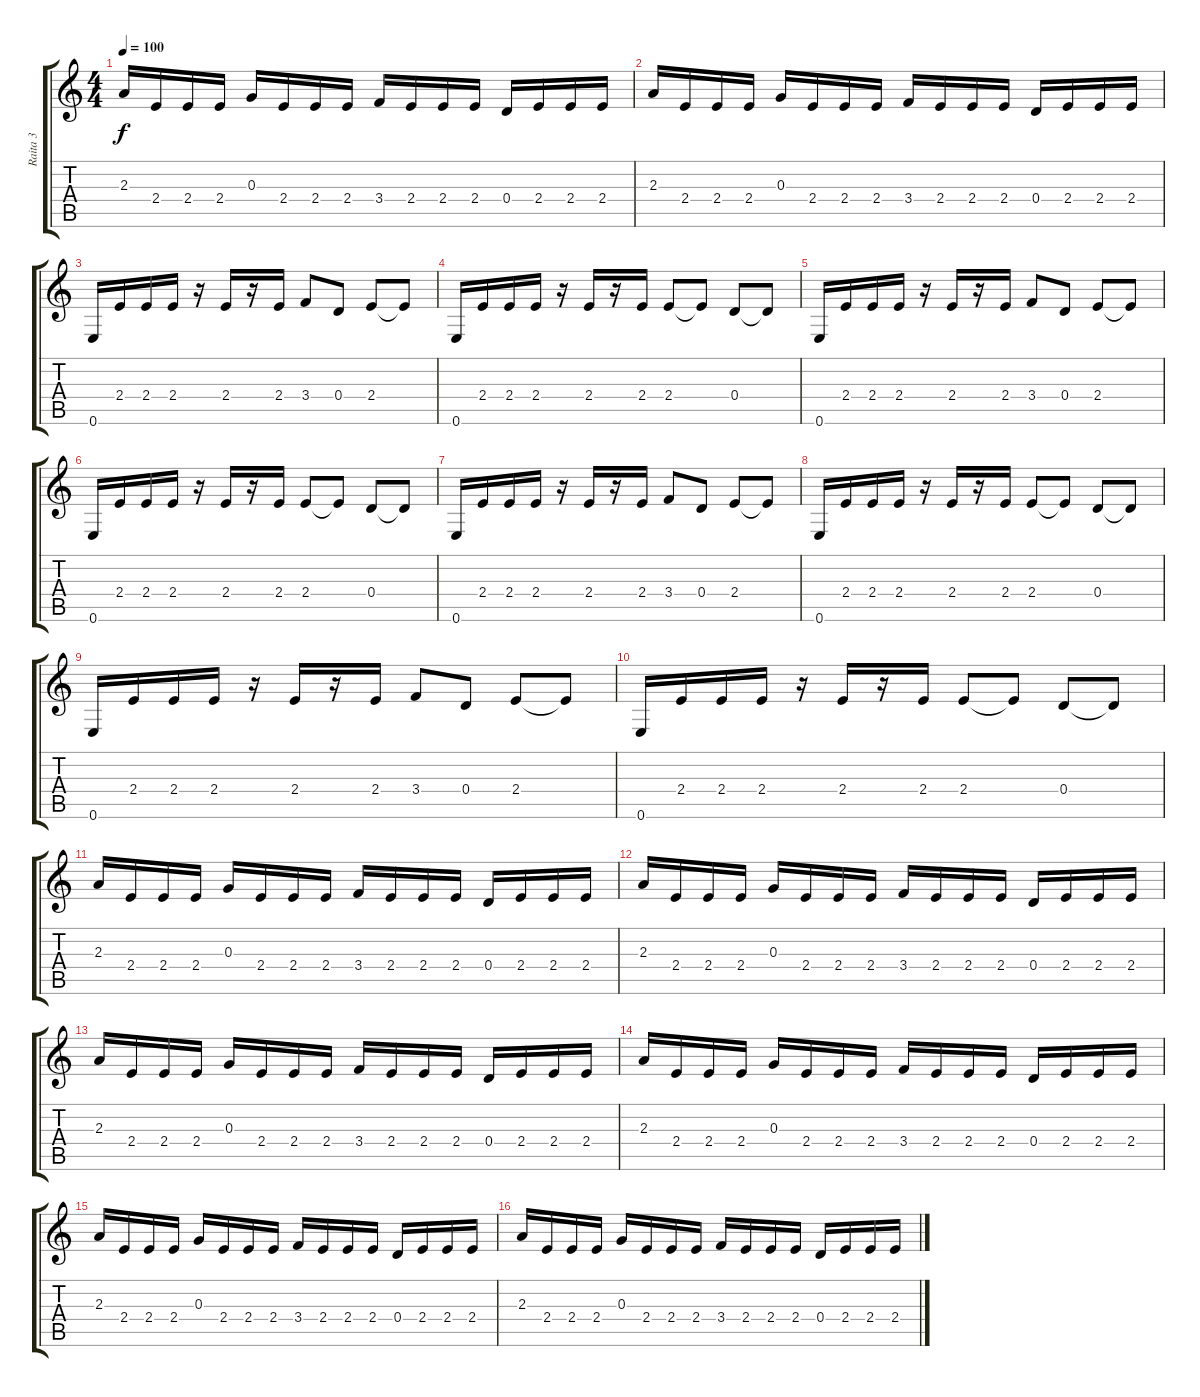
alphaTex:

\track ("Raita 3" "Raita 3") {instrument distortionguitar}
\staff {score tabs}
\tuning (E4 B3 G3 D3 A2 E2) {hide}
\ts (4 4)
\tempo 100
\clef g2
\ks c
2.3.16{dy f} 2.4.16 2.4.16 2.4.16 0.3.16 2.4.16 2.4.16 2.4.16 3.4.16 2.4.16 2.4.16 2.4.16 0.4.16 2.4.16 2.4.16 2.4.16 |
2.3.16 2.4.16 2.4.16 2.4.16 0.3.16 2.4.16 2.4.16 2.4.16 3.4.16 2.4.16 2.4.16 2.4.16 0.4.16 2.4.16 2.4.16 2.4.16 |
0.6.16 2.4.16 2.4.16 2.4.16 r.16 2.4.16 r.16 2.4.16 3.4.8 0.4.8 2.4.8 2.4{t}.8 |
0.6.16 2.4.16 2.4.16 2.4.16 r.16 2.4.16 r.16 2.4.16 2.4.8 2.4{t}.8 0.4.8 0.4{t}.8 |
0.6.16 2.4.16 2.4.16 2.4.16 r.16 2.4.16 r.16 2.4.16 3.4.8 0.4.8 2.4.8 2.4{t}.8 |
0.6.16 2.4.16 2.4.16 2.4.16 r.16 2.4.16 r.16 2.4.16 2.4.8 2.4{t}.8 0.4.8 0.4{t}.8 |
0.6.16 2.4.16 2.4.16 2.4.16 r.16 2.4.16 r.16 2.4.16 3.4.8 0.4.8 2.4.8 2.4{t}.8 |
0.6.16 2.4.16 2.4.16 2.4.16 r.16 2.4.16 r.16 2.4.16 2.4.8 2.4{t}.8 0.4.8 0.4{t}.8 |
0.6.16 2.4.16 2.4.16 2.4.16 r.16 2.4.16 r.16 2.4.16 3.4.8 0.4.8 2.4.8 2.4{t}.8 |
0.6.16 2.4.16 2.4.16 2.4.16 r.16 2.4.16 r.16 2.4.16 2.4.8 2.4{t}.8 0.4.8 0.4{t}.8 |
2.3.16 2.4.16 2.4.16 2.4.16 0.3.16 2.4.16 2.4.16 2.4.16 3.4.16 2.4.16 2.4.16 2.4.16 0.4.16 2.4.16 2.4.16 2.4.16 |
2.3.16 2.4.16 2.4.16 2.4.16 0.3.16 2.4.16 2.4.16 2.4.16 3.4.16 2.4.16 2.4.16 2.4.16 0.4.16 2.4.16 2.4.16 2.4.16 |
2.3.16 2.4.16 2.4.16 2.4.16 0.3.16 2.4.16 2.4.16 2.4.16 3.4.16 2.4.16 2.4.16 2.4.16 0.4.16 2.4.16 2.4.16 2.4.16 |
2.3.16 2.4.16 2.4.16 2.4.16 0.3.16 2.4.16 2.4.16 2.4.16 3.4.16 2.4.16 2.4.16 2.4.16 0.4.16 2.4.16 2.4.16 2.4.16 |
2.3.16 2.4.16 2.4.16 2.4.16 0.3.16 2.4.16 2.4.16 2.4.16 3.4.16 2.4.16 2.4.16 2.4.16 0.4.16 2.4.16 2.4.16 2.4.16 |
2.3.16 2.4.16 2.4.16 2.4.16 0.3.16 2.4.16 2.4.16 2.4.16 3.4.16 2.4.16 2.4.16 2.4.16 0.4.16 2.4.16 2.4.16 2.4.16
